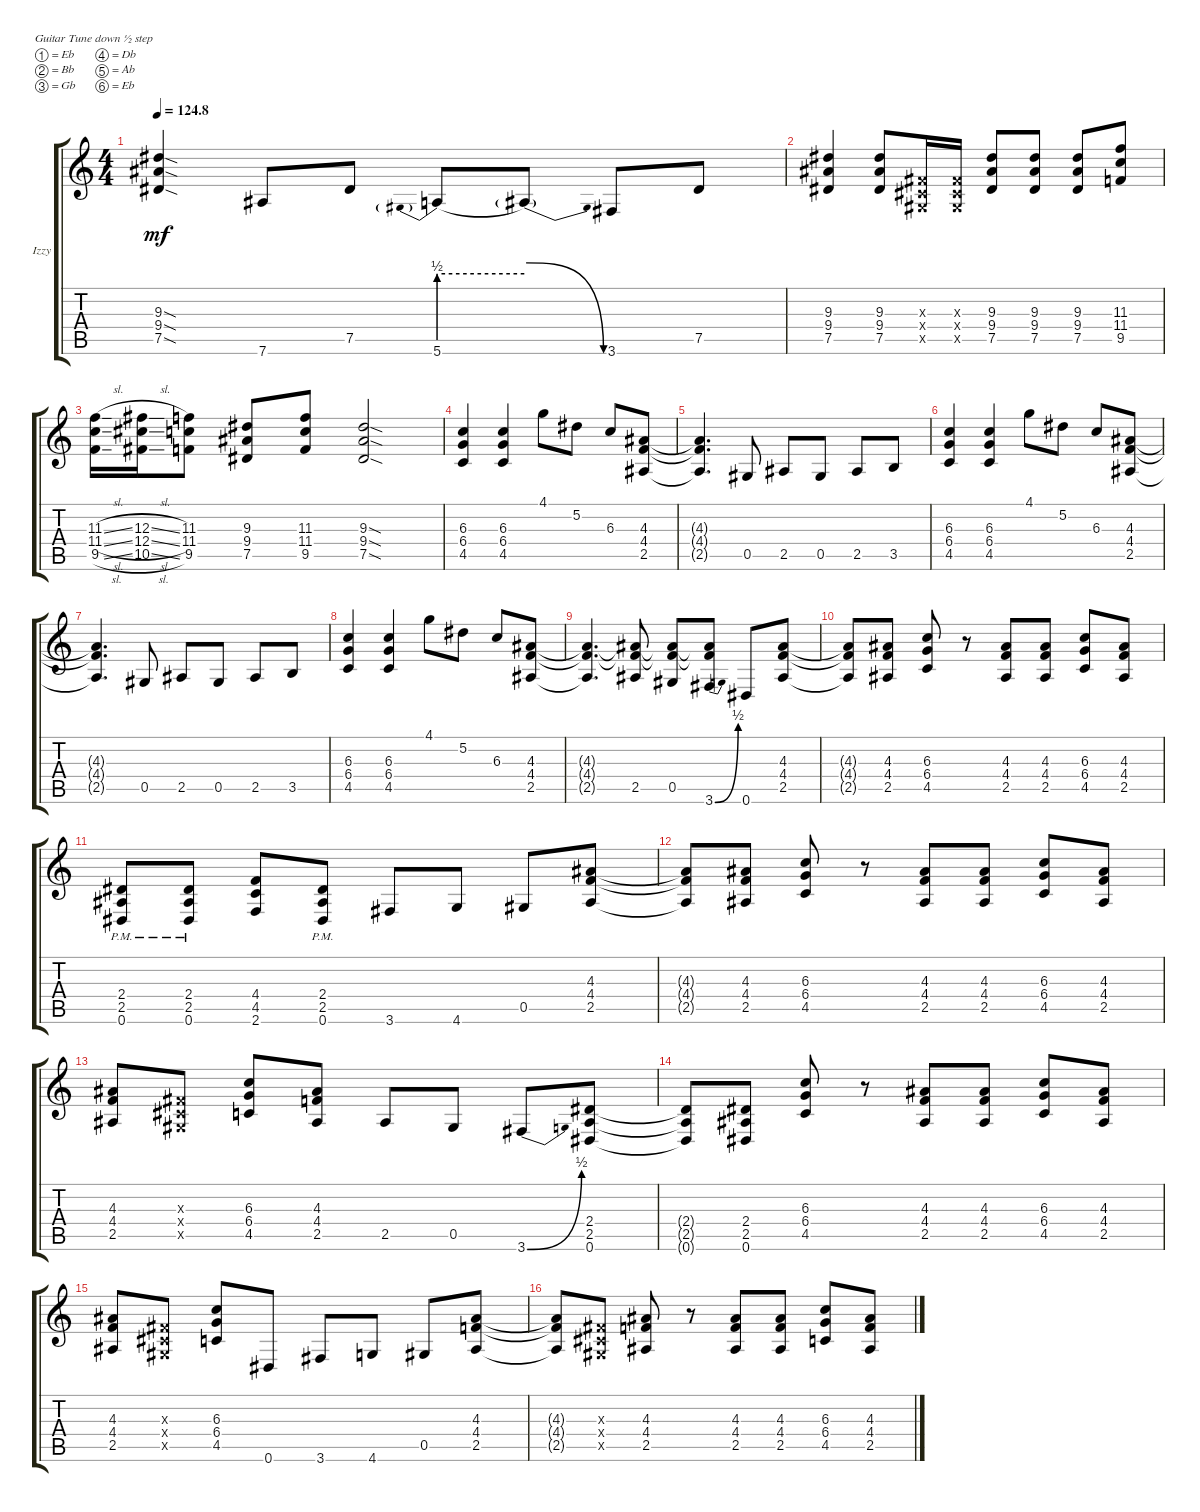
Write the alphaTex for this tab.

\defaultSystemsLayout 4
\bracketExtendMode groupsimilarinstruments
\firstSystemTrackNameOrientation horizontal
\otherSystemsTrackNameOrientation horizontal
\track ("Izzy" "Izzy") {instrument overdrivenguitar}
\staff {score tabs}
\tuning (Eb4 Bb3 Gb3 Db3 Ab2 Eb2)
\ts (4 4)
\tempo
124.8
\accidentals auto
\clef g2
\ottava regular
\simile none
\ks c
(7.5{sod} 9.4{sod} 9.3{sod}).4{dy mf} 7.6.8 7.5.8 5.6{be (prebend 0 2 60 2)}.8 5.6{be (release 0 4 15 0) t}.8 3.6.8 7.5.8 |
(9.3 9.4 7.5).4 (7.5 9.4 9.3).8 (0.3{x} 0.4{x} 0.5{x}).16 (0.5{x} 0.4{x} 0.3{x}).16 (9.3 9.4 7.5).8 (7.5 9.4 9.3).8 (9.3 9.4 7.5).8 (9.5 11.4 11.3).8 |
(9.5{sl} 11.4{sl} 11.3{sl}).16 (10.5{sl} 12.4{sl} 12.3{sl}).16 (11.3 11.4 9.5).8 (9.4 7.5 9.3).8 (9.5 11.4 11.3).8 (7.5{sod} 9.4{sod} 9.3{sod}).2 |
(4.5 6.4 6.3).4 (6.3 6.4 4.5).4 4.1.8 5.2.8 6.3.8 (2.5 4.4 4.3).8 |
(4.3{t} 4.4{t} 2.5{t}).4{d} 0.5.8 2.5.8 0.5.8 2.5.8 3.5.8 |
(4.5 6.4 6.3).4 (6.3 6.4 4.5).4 4.1.8 5.2.8 6.3.8 (2.5 4.4 4.3).8 |
(4.3{t} 4.4{t} 2.5{t}).4{d} 0.5.8 2.5.8 0.5.8 2.5.8 3.5.8 |
(4.5 6.4 6.3).4 (6.3 6.4 4.5).4 4.1.8 5.2.8 6.3.8 (2.5 4.4 4.3).8 |
(4.3{t} 4.4{t} 2.5{t}).4{d} (2.5 4.4{t} 4.3{t}).8 (0.5 4.4{t} 4.3{t}).8 (3.6{be (bend 0 0 14.399999999999999 2)} 4.4{t} 4.3{t}).8 0.6.8 (2.5 4.4 4.3).8 |
(4.3{t} 4.4{t} 2.5{t}).8 (2.5 4.4 4.3).8 (6.3 6.4 4.5).8 r.8 (2.5 4.4 4.3).8 (2.5 4.4 4.3).8 (6.3 6.4 4.5).8 (2.5 4.4 4.3).8 |
(0.6{pm} 2.5{pm} 2.4{pm}).8 (0.6{pm} 2.5{pm} 2.4{pm}).8 (2.6 4.5 4.4).8 (0.6{pm} 2.5{pm} 2.4{pm}).8 3.6.8 4.6.8 0.5.8 (2.5 4.4 4.3).8 |
(2.5{t} 4.4{t} 4.3{t}).8 (2.5 4.4 4.3).8 (4.5 6.4 6.3).8 r.8 (2.5 4.4 4.3).8 (2.5 4.3 4.4).8 (4.5 6.3 6.4).8 (2.5 4.3 4.4).8 |
(2.5 4.4 4.3).8 (0.5{x} 0.4{x} 0.3{x}).8 (4.5 6.4 6.3).8 (2.5 4.4 4.3).8 2.5.8 0.5.8 3.6{be (bend 0 0 15 2)}.8 (2.5 2.4 0.6).8 |
(2.4{t} 2.5{t} 0.6{t}).8 (2.5 2.4 0.6).8 (4.5 6.4 6.3).8 r.8 (2.5 4.4 4.3).8 (4.3 4.4 2.5).8 (4.5 6.4 6.3).8 (2.5 4.4 4.3).8 |
(2.5 4.4 4.3).8 (0.5{x} 0.4{x} 0.3{x}).8 (4.5 6.4 6.3).8 0.6.8 3.6.8 4.6.8 0.5.8 (2.5 4.4 4.3).8 |
(4.3{t} 4.4{t} 2.5{t}).8 (0.5{x} 0.4{x} 0.3{x}).8 (4.3 4.4 2.5).8 r.8 (2.5 4.4 4.3).8 (2.5 4.4 4.3).8 (4.5 6.4 6.3).8 (2.5 4.4 4.3).8
